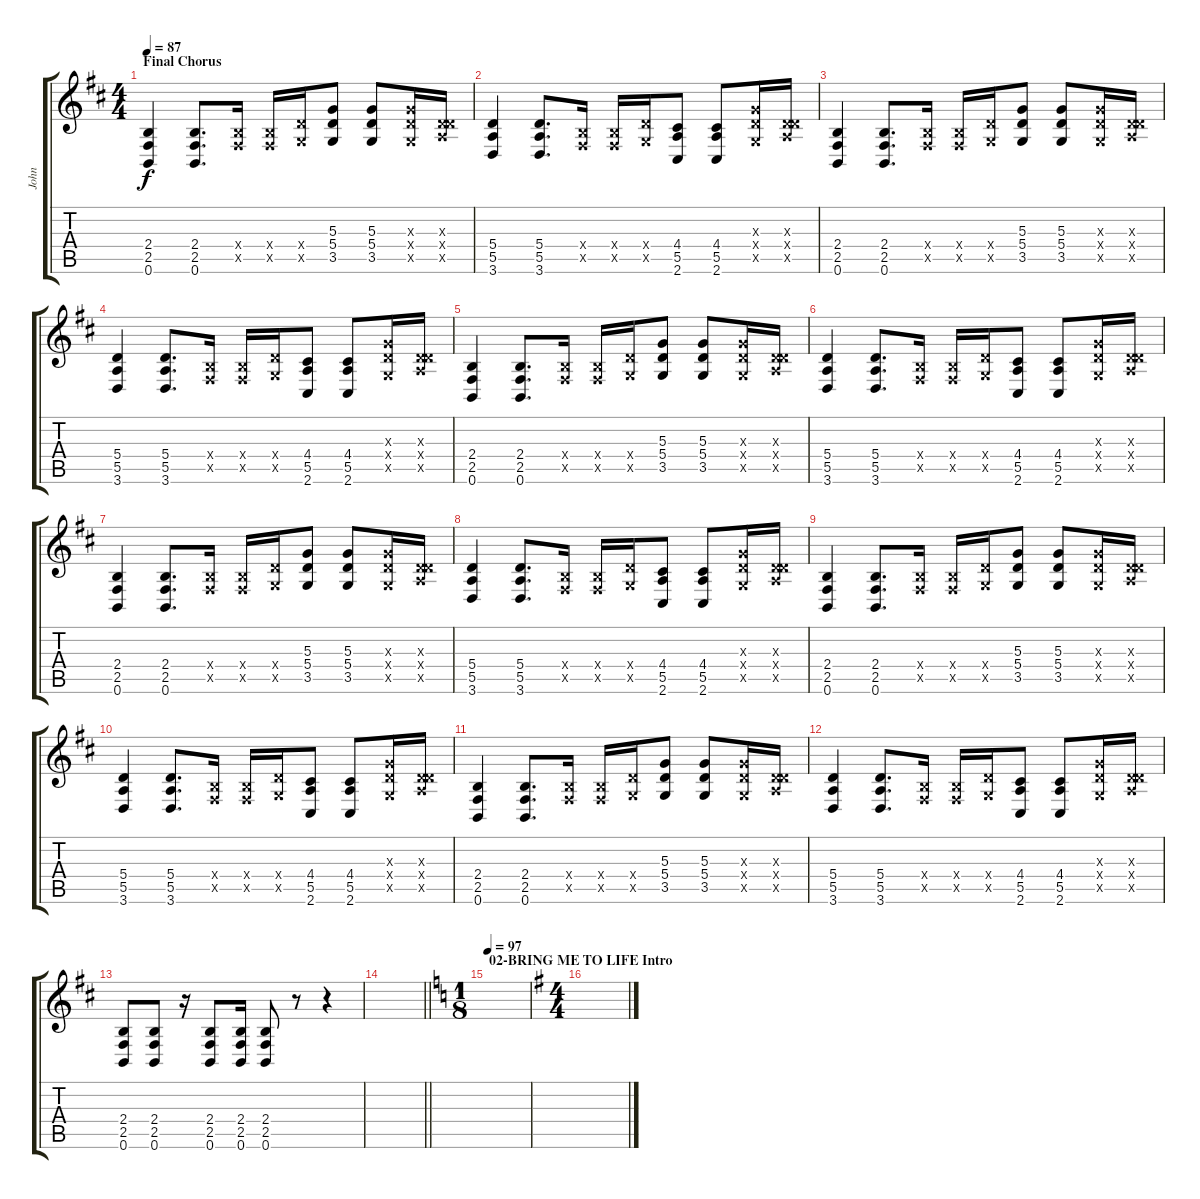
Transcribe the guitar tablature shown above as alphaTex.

\track ("John" "John") {instrument distortionguitar}
\staff {score tabs}
\tuning (C4 G3 D3 A2 E2 B1) {hide}
\ts (4 4)
\section ("" "Final Chorus")
\tempo 87
\clef g2
\ks d
(2.4 2.5 0.6).4{dy f volume 13} (2.4 2.5 0.6).8{d} (2.4{x} 2.5{x}).16 (2.4{x} 2.5{x}).16 (5.4{x} 3.5{x}).16 (5.3 5.4 3.5).8 (5.3 5.4 3.5).8 (5.3{x} 5.4{x} 3.5{x}).16 (0.3{x} 5.4{x} 5.5{x}).16 |
(5.4 5.5 3.6).4 (5.4 5.5 3.6).8{d} (2.4{x} 2.5{x}).16 (2.4{x} 2.5{x}).16 (5.4{x} 3.5{x}).16 (4.4 5.5 2.6).8 (4.4 5.5 2.6).8 (5.3{x} 5.4{x} 3.5{x}).16 (0.3{x} 5.4{x} 5.5{x}).16 |
(2.4 2.5 0.6).4 (2.4 2.5 0.6).8{d} (2.4{x} 2.5{x}).16 (2.4{x} 2.5{x}).16 (5.4{x} 3.5{x}).16 (5.3 5.4 3.5).8 (5.3 5.4 3.5).8 (5.3{x} 5.4{x} 3.5{x}).16 (0.3{x} 5.4{x} 5.5{x}).16 |
(5.4 5.5 3.6).4 (5.4 5.5 3.6).8{d} (2.4{x} 2.5{x}).16 (2.4{x} 2.5{x}).16 (5.4{x} 3.5{x}).16 (4.4 5.5 2.6).8 (4.4 5.5 2.6).8 (5.3{x} 5.4{x} 3.5{x}).16 (0.3{x} 5.4{x} 5.5{x}).16 |
(2.4 2.5 0.6).4 (2.4 2.5 0.6).8{d} (2.4{x} 2.5{x}).16 (2.4{x} 2.5{x}).16 (5.4{x} 3.5{x}).16 (5.3 5.4 3.5).8 (5.3 5.4 3.5).8 (5.3{x} 5.4{x} 3.5{x}).16 (0.3{x} 5.4{x} 5.5{x}).16 |
(5.4 5.5 3.6).4 (5.4 5.5 3.6).8{d} (2.4{x} 2.5{x}).16 (2.4{x} 2.5{x}).16 (5.4{x} 3.5{x}).16 (4.4 5.5 2.6).8 (4.4 5.5 2.6).8 (5.3{x} 5.4{x} 3.5{x}).16 (0.3{x} 5.4{x} 5.5{x}).16 |
(2.4 2.5 0.6).4 (2.4 2.5 0.6).8{d} (2.4{x} 2.5{x}).16 (2.4{x} 2.5{x}).16 (5.4{x} 3.5{x}).16 (5.3 5.4 3.5).8 (5.3 5.4 3.5).8 (5.3{x} 5.4{x} 3.5{x}).16 (0.3{x} 5.4{x} 5.5{x}).16 |
(5.4 5.5 3.6).4 (5.4 5.5 3.6).8{d} (2.4{x} 2.5{x}).16 (2.4{x} 2.5{x}).16 (5.4{x} 3.5{x}).16 (4.4 5.5 2.6).8 (4.4 5.5 2.6).8 (5.3{x} 5.4{x} 3.5{x}).16 (0.3{x} 5.4{x} 5.5{x}).16 |
(2.4 2.5 0.6).4 (2.4 2.5 0.6).8{d} (2.4{x} 2.5{x}).16 (2.4{x} 2.5{x}).16 (5.4{x} 3.5{x}).16 (5.3 5.4 3.5).8 (5.3 5.4 3.5).8 (5.3{x} 5.4{x} 3.5{x}).16 (0.3{x} 5.4{x} 5.5{x}).16 |
(5.4 5.5 3.6).4 (5.4 5.5 3.6).8{d} (2.4{x} 2.5{x}).16 (2.4{x} 2.5{x}).16 (5.4{x} 3.5{x}).16 (4.4 5.5 2.6).8 (4.4 5.5 2.6).8 (5.3{x} 5.4{x} 3.5{x}).16 (0.3{x} 5.4{x} 5.5{x}).16 |
(2.4 2.5 0.6).4 (2.4 2.5 0.6).8{d} (2.4{x} 2.5{x}).16 (2.4{x} 2.5{x}).16 (5.4{x} 3.5{x}).16 (5.3 5.4 3.5).8 (5.3 5.4 3.5).8 (5.3{x} 5.4{x} 3.5{x}).16 (0.3{x} 5.4{x} 5.5{x}).16 |
(5.4 5.5 3.6).4 (5.4 5.5 3.6).8{d} (2.4{x} 2.5{x}).16 (2.4{x} 2.5{x}).16 (5.4{x} 3.5{x}).16 (4.4 5.5 2.6).8 (4.4 5.5 2.6).8 (5.3{x} 5.4{x} 3.5{x}).16 (0.3{x} 5.4{x} 5.5{x}).16 |
(2.4 2.5 0.6).8 (2.4 2.5 0.6).8 r.16 (2.4 2.5 0.6).8 (2.4 2.5 0.6).16 (2.4 2.5 0.6).8 r.8 r.4 |
\barLineRight lightlight
|
\ts (1 8)
\section ("" "02-BRING ME TO LIFE Intro")
\tempo 97
\ks c
|
\ts (4 4)
\ks g
